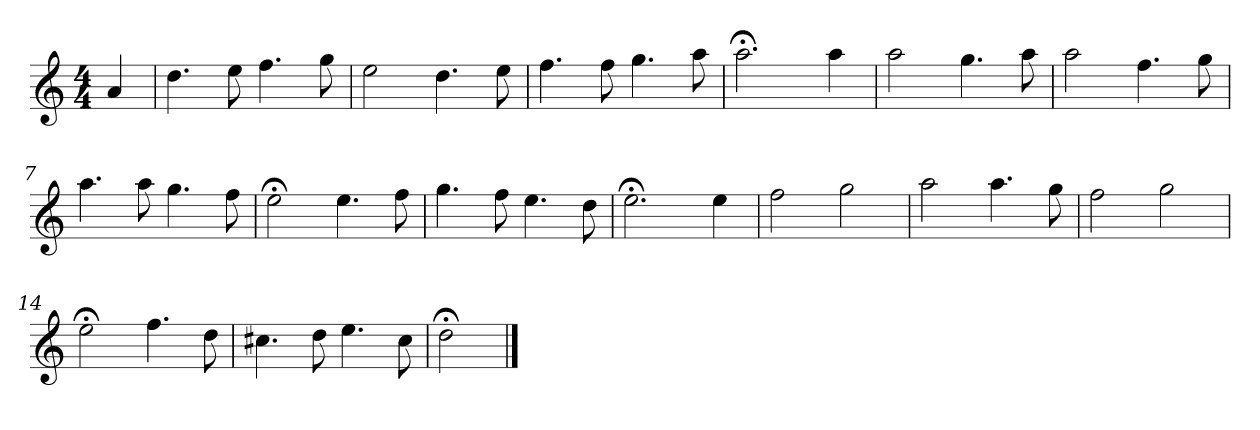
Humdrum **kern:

**kern
*part1
*staff1
*k[]
*D:dor
*M4/4
*MM120
=
4a
=1
4.dd
8ee
4.ff
8gg
=2
2ee
4.dd
8ee
=3
4.ff
8ff
4.gg
8aa
=4
2.aa;<
4aa
=5
2aa
4.gg
8aa
=6
2aa
4.ff
8gg
=7
4.aa
8aa
4.gg
8ff
=8
2ee;<
4.ee
8ff
=9
4.gg
8ff
4.ee
8dd
=10
2.ee;<
4ee
=11
2ff
2gg
=12
2aa
4.aa
8gg
=13
2ff
2gg
=14
2ee;<
4.ff
8dd
=15
4.cc#X
8dd
4.ee
8cc#
=16
2dd;<
==
*-
